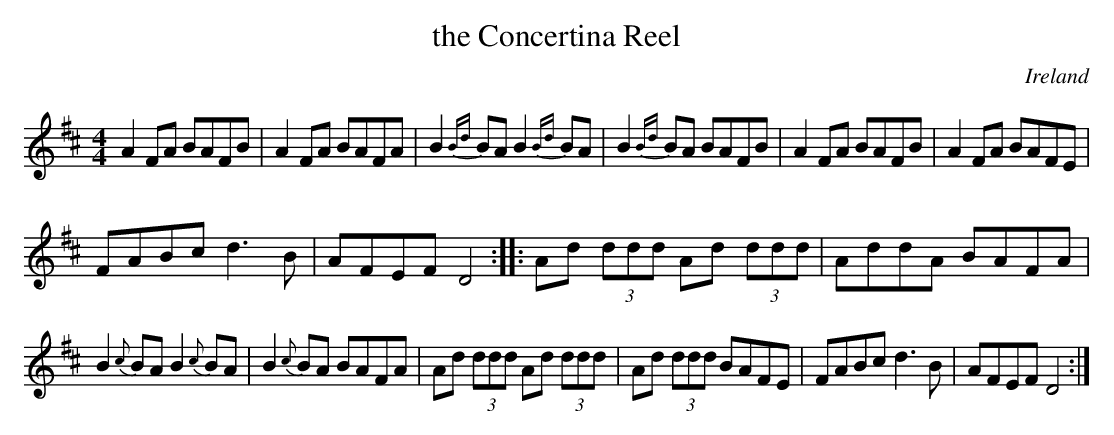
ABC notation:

X:1
T:the Concertina Reel
M:4/4
O:Ireland
K:D major
A2 FA BAFB|A2FA BAFA|\
B2{Bd}BA B2{Bd}BA|B2{Bd}BA BAFB|\
A2FA BAFB|A2FA BAFE|
FABc d3B|AFEF D4::\
Ad (3ddd Ad (3ddd|AddA BAFA|
B2{c}BA B2{c}BA|B2{c}BA BAFA|\
Ad (3ddd Ad (3ddd|Ad (3ddd BAFE|\
FABc d3B|AFEF D4:|
